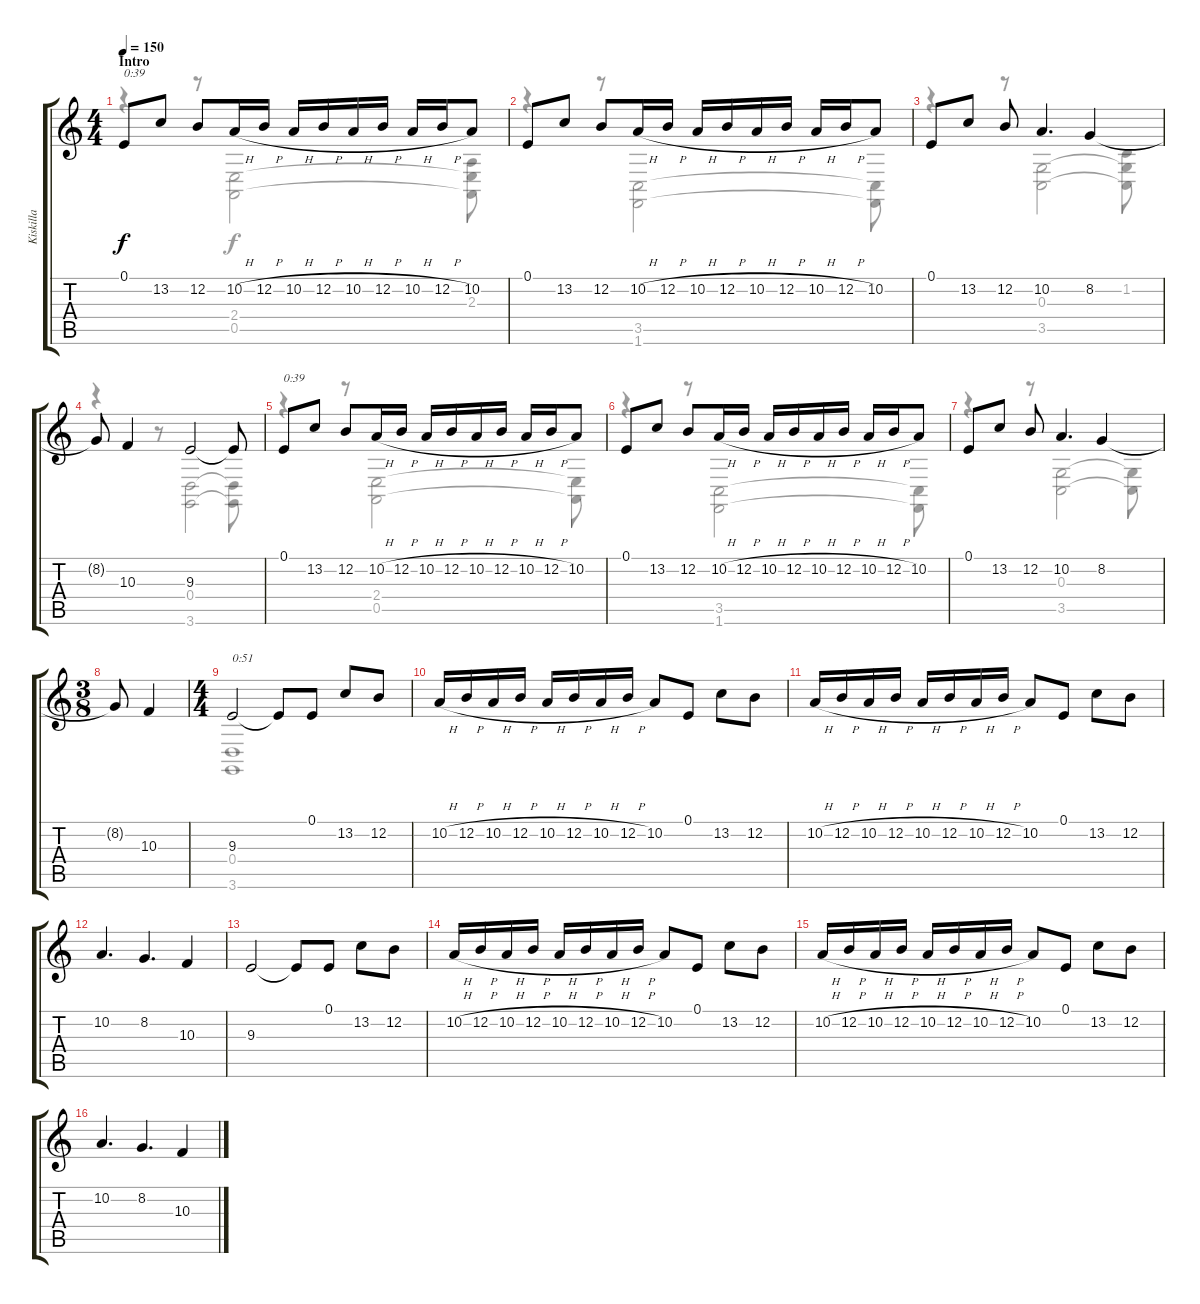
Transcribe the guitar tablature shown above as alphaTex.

\track ("Kiskilla" "Kiskilla") {instrument harpsichord}
\staff {score tabs}
\tuning (E4 B3 G3 D3 A2 E2) {hide}
\voice
\ts (4 4)
\section ("" "Intro")
\tempo 150
\clef g2
\ks c
0.1.8{txt "0:39" dy f instrument harpsichord} 13.2.8 12.2.8 10.2{h}.16 12.2{h}.16 10.2{h}.16 12.2{h}.16 10.2{h}.16 12.2{h}.16 10.2{h}.16 12.2{h}.16 10.2.8 |
0.1.8 13.2.8 12.2.8 10.2{h}.16 12.2{h}.16 10.2{h}.16 12.2{h}.16 10.2{h}.16 12.2{h}.16 10.2{h}.16 12.2{h}.16 10.2.8 |
0.1.8 13.2.8 12.2.8 10.2.4{d} 8.2.4 |
8.2{t}.8 10.3.4 9.3.2 9.3{t}.8 |
0.1.8{txt "0:39"} 13.2.8 12.2.8 10.2{h}.16 12.2{h}.16 10.2{h}.16 12.2{h}.16 10.2{h}.16 12.2{h}.16 10.2{h}.16 12.2{h}.16 10.2.8 |
0.1.8 13.2.8 12.2.8 10.2{h}.16 12.2{h}.16 10.2{h}.16 12.2{h}.16 10.2{h}.16 12.2{h}.16 10.2{h}.16 12.2{h}.16 10.2.8 |
0.1.8 13.2.8 12.2.8 10.2.4{d} 8.2.4 |
\ts (3 8)
8.2{t}.8 10.3.4 |
\ts (4 4)
9.3.2{txt "0:51"} 9.3{t}.8 0.1.8 13.2.8 12.2.8 |
10.2{h}.16 12.2{h}.16 10.2{h}.16 12.2{h}.16 10.2{h}.16 12.2{h}.16 10.2{h}.16 12.2{h}.16 10.2.8 0.1.8 13.2.8 12.2.8 |
10.2{h}.16 12.2{h}.16 10.2{h}.16 12.2{h}.16 10.2{h}.16 12.2{h}.16 10.2{h}.16 12.2{h}.16 10.2.8 0.1.8 13.2.8 12.2.8 |
10.2.4{d} 8.2.4{d} 10.3.4 |
9.3.2 9.3{t}.8 0.1.8 13.2.8 12.2.8 |
10.2{h}.16 12.2{h}.16 10.2{h}.16 12.2{h}.16 10.2{h}.16 12.2{h}.16 10.2{h}.16 12.2{h}.16 10.2.8 0.1.8 13.2.8 12.2.8 |
10.2{h}.16 12.2{h}.16 10.2{h}.16 12.2{h}.16 10.2{h}.16 12.2{h}.16 10.2{h}.16 12.2{h}.16 10.2.8 0.1.8 13.2.8 12.2.8 |
10.2.4{d} 8.2.4{d} 10.3.4
\voice
\clef g2
\ottava regular
\simile none
\ks c
r.4{dy f} r.8 (2.4 0.5).2 (2.3 2.4{t} 0.5{t}).8 |
r.4 r.8 (3.5 1.6).2 (3.5{t} 1.6{t}).8 |
r.4 r.8 (0.3 3.5).2 (1.2 0.3{t} 3.5{t}).8 |
r.4 r.8 (0.4 3.6).2 (0.4{t} 3.6{t}).8 |
r.4 r.8 (2.4 0.5).2 (2.4{t} 0.5{t}).8 |
r.4 r.8 (3.5 1.6).2 (3.5{t} 1.6{t}).8 |
r.4 r.8 (0.3 3.5).2 (0.3{t} 3.5{t}).8 |
|
(0.4 3.6).1 |
|
|
|
|
|
|
